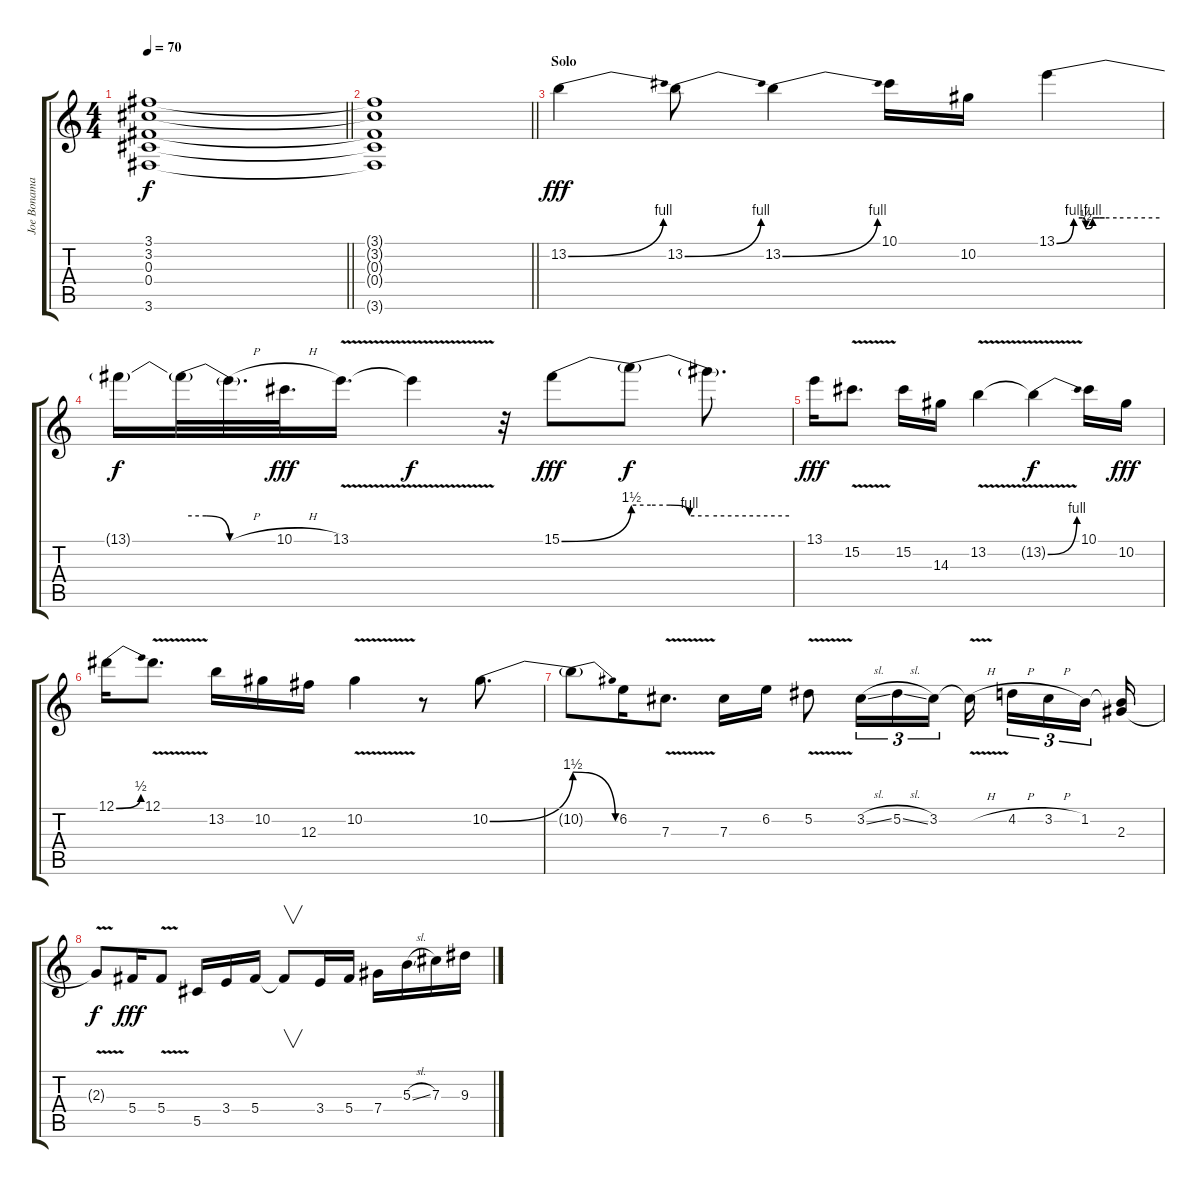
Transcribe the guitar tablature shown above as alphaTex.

\track ("Joe Bonamassa - Guitar" "Joe Bonama") {instrument electricguitarclean bank 27}
\staff {score tabs}
\tuning (Eb4 Bb3 Gb3 Db3 Ab2 Eb2) {hide}
\ts (4 4)
\tempo 70
\clef g2
\barLineRight lightlight
\ks c
(3.1{t} 3.2{t} 0.3{t} 0.4{t} 3.6{t}).1{dy f} |
\barLineRight lightlight
(3.1{t} 3.2{t} 0.3{t} 0.4{t} 3.6{t}).1 |
\section ("" "Solo")
13.2{be (bend 0 0 60 4)}.4{dy fff instrument overdrivenguitar} 13.2{be (bend 0 0 60 4)}.8 13.2{be (bend 0 0 60 4)}.4 10.1.16 10.2.16 13.1{be (custom 0 0 10 4 15 4 17 2 19 2 21 4 25 4 28 4 35 4 60 4)}.4 |
13.1{t}.16{dy f} 13.1{be (custom 0 4 15 4 30 0 60 0) t}.32 13.1{h t}.32{d} 10.1{h}.32{d dy fff} 13.1{v}.16{d} 13.1{t}.4{dy f} r.32 15.1{be (bend 0 0 60 6)}.8{dy fff} 15.1{be (custom 0 6 15 6 30 6 45 4 60 4) t}.8{dy f} 15.1{be (hold 0 4 60 4) t}.8{d} |
13.1.16{dy fff} 15.2{v}.8{d} 15.2.16 14.3.16 13.2{v}.4 13.2{be (bend 0 0 60 4) t}.4{dy f} 10.1.16 10.2.16{dy fff} |
12.1{be (bend 0 0 60 2)}.16 12.1{v}.8{d} 13.2.16 10.2.16 12.3.16 10.2{v}.4 r.8 10.2{be (bend 0 0 60 6)}.8{d} |
10.2{be (release 0 6 60 0) t}.8 6.2.16 7.3{v}.8{d} 7.3.16 6.2.16 5.2{v}.8 3.2{sl}.16{tu (3 2)} 5.2{sl}.16{tu (3 2)} 3.2.16{tu (3 2)} 3.2{v h t}.16{beam splitsecondary} 4.2{h}.16{tu (3 2)} 3.2{h}.16{tu (3 2)} 1.2.16{tu (3 2) beam splitsecondary} (1.2{t} 2.3).16 |
2.3{v t}.8{dy f} 5.4.16{dy fff} 5.4{v}.8 5.5.16 3.4.16 5.4.16 5.4{t}.8{v} 3.4.16 5.4.16 7.4.16 5.3{sl}.16 7.3.16 9.3.16
